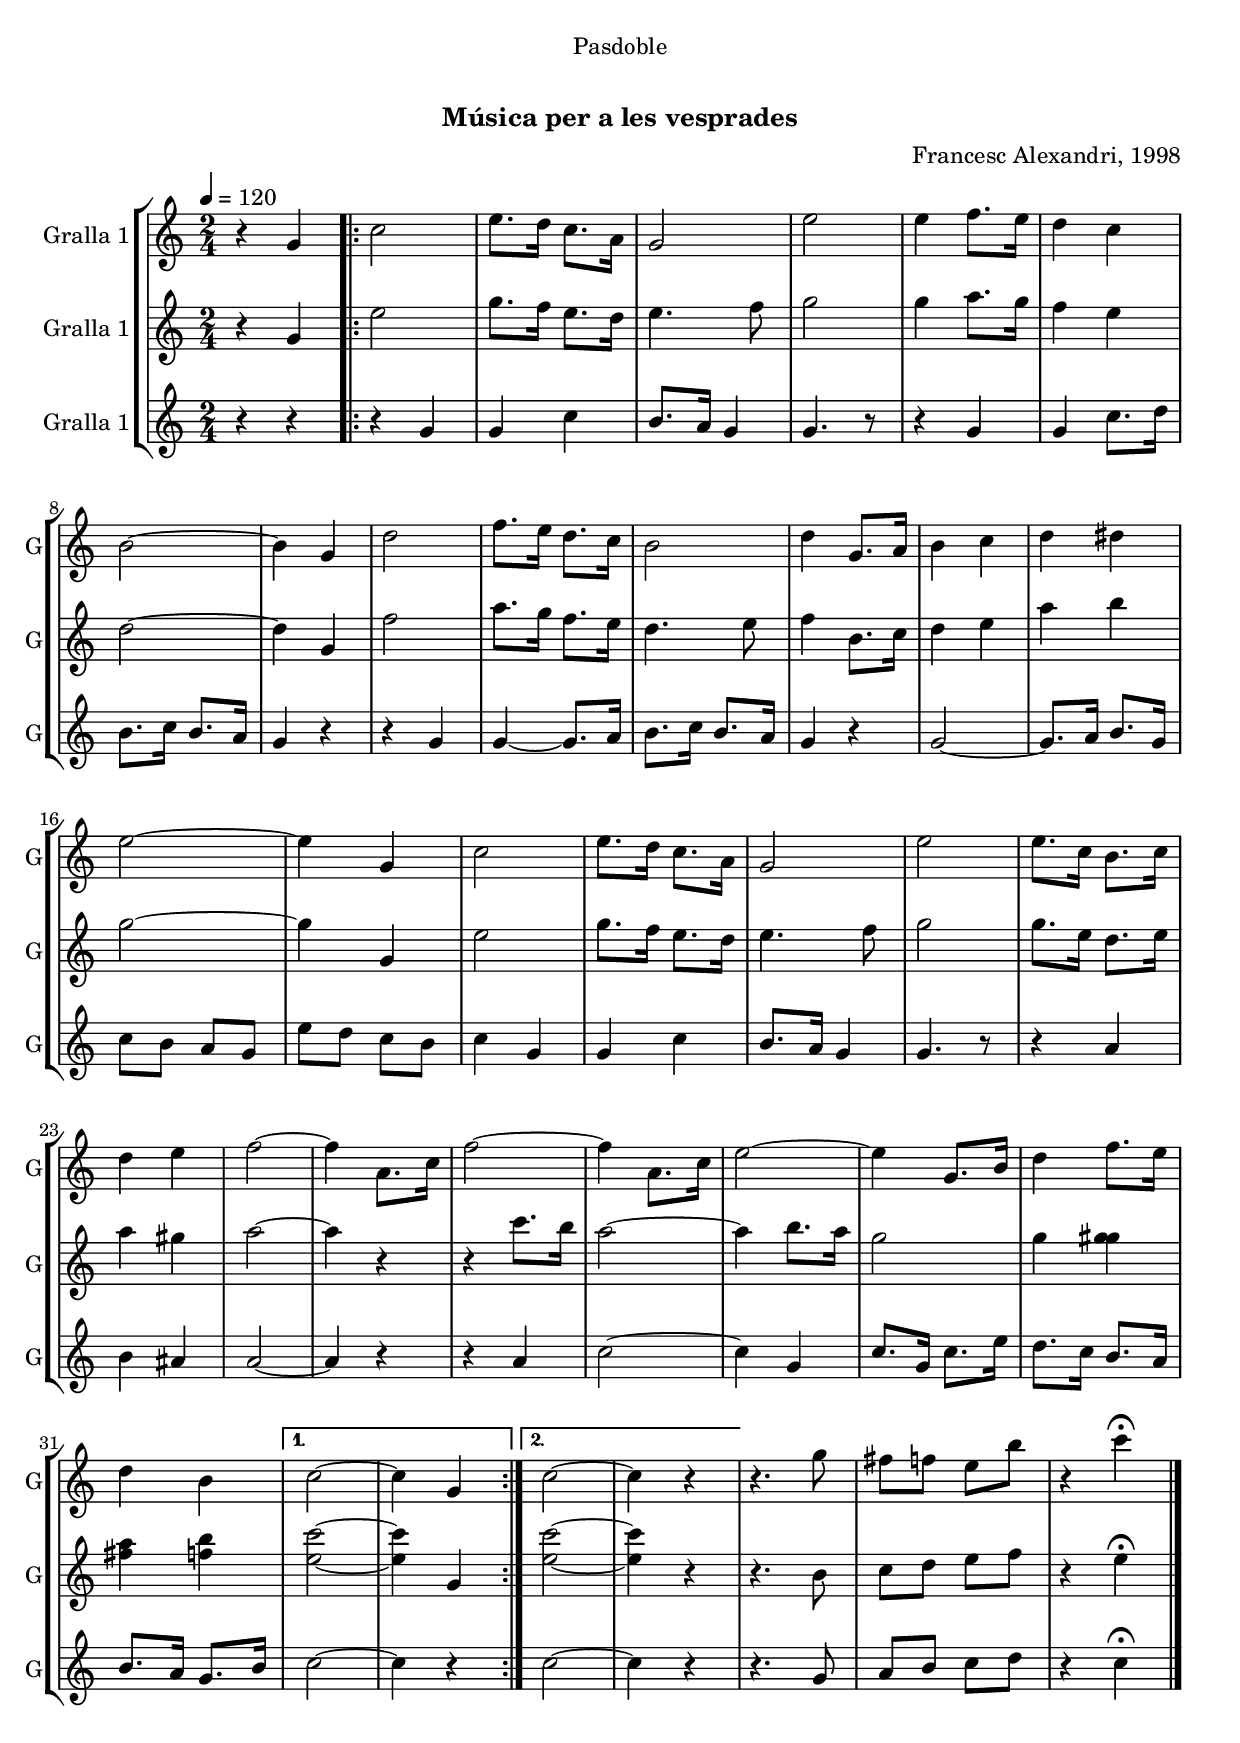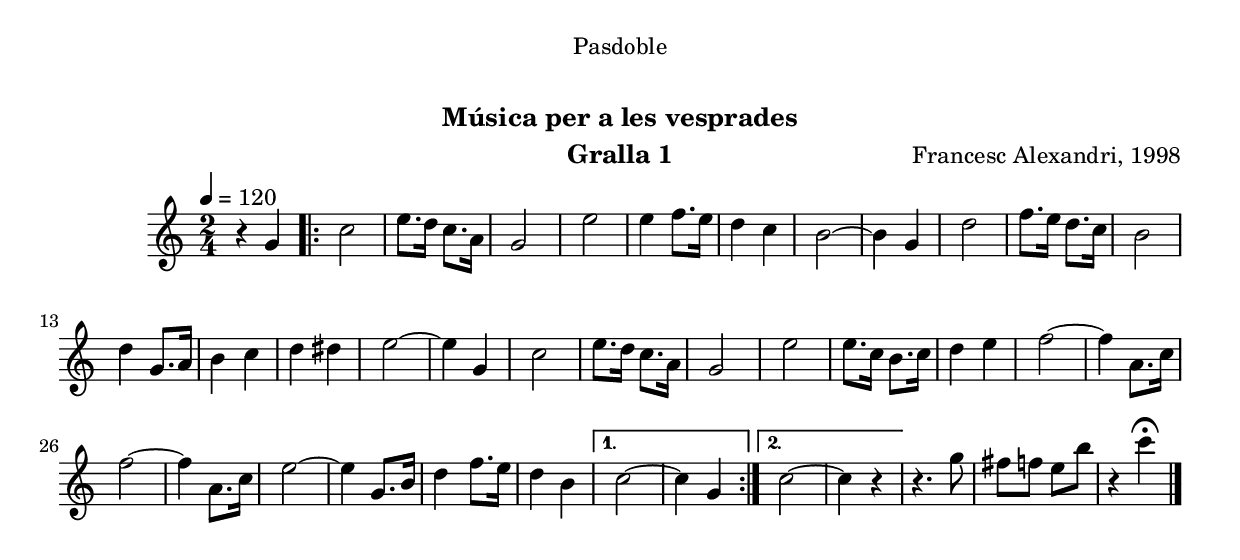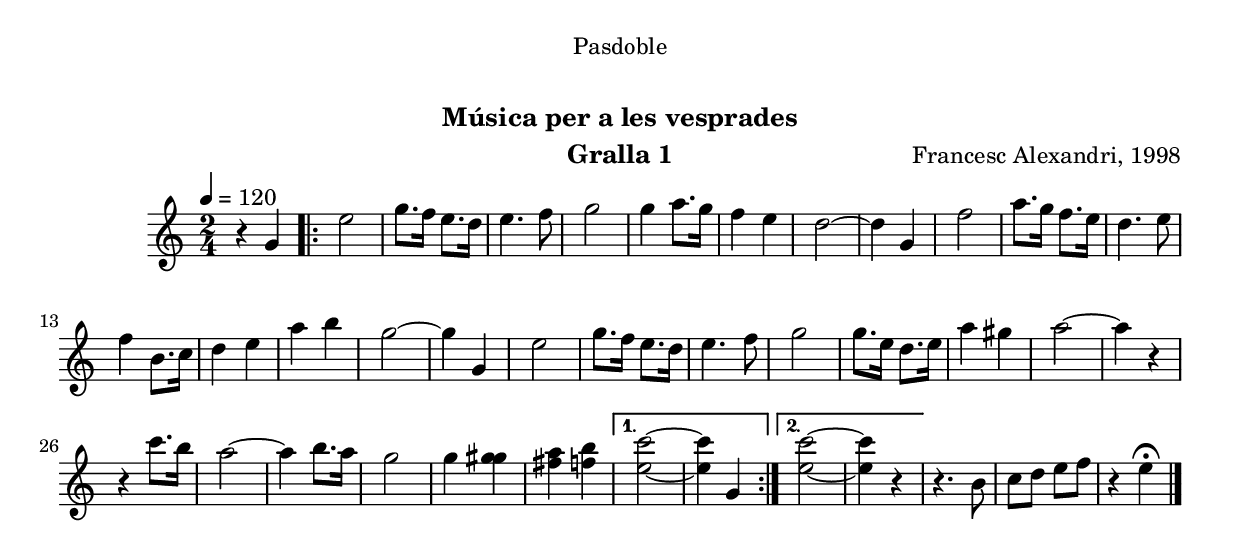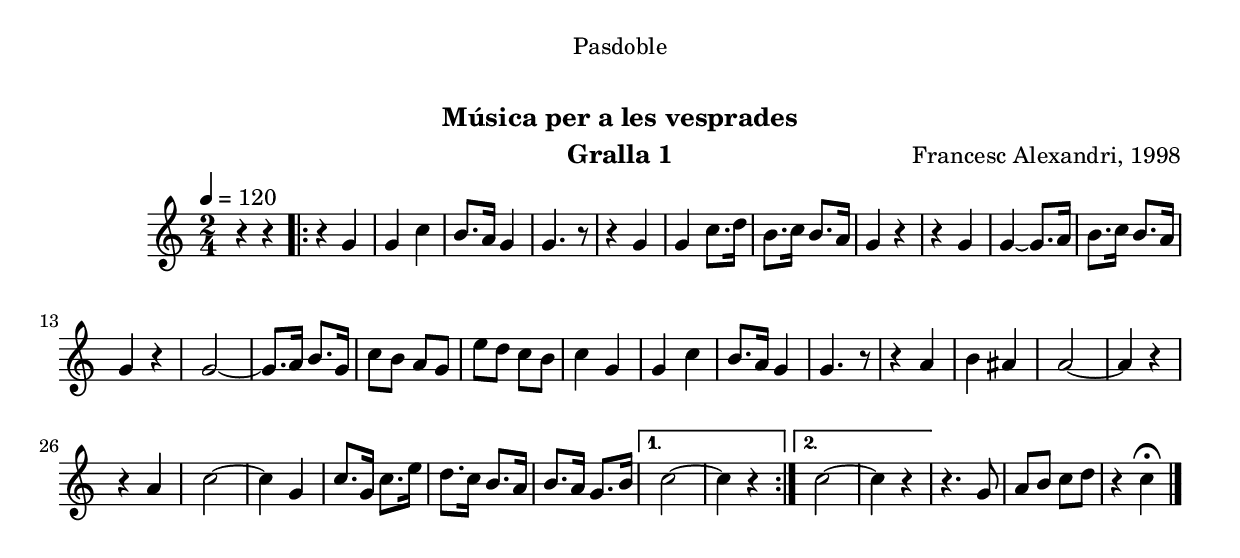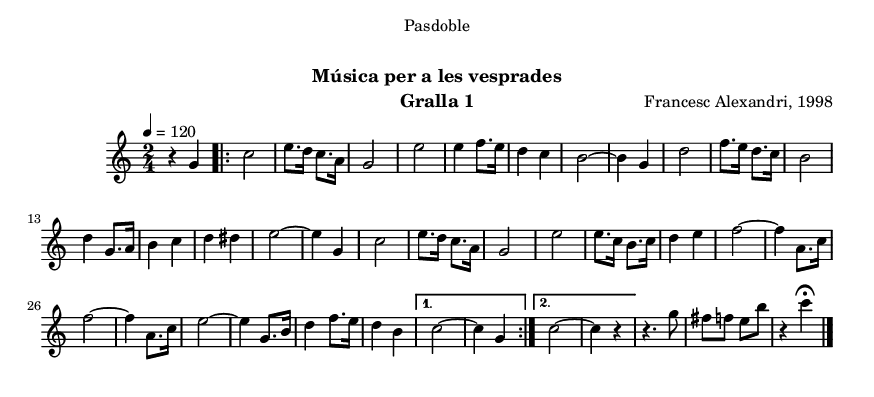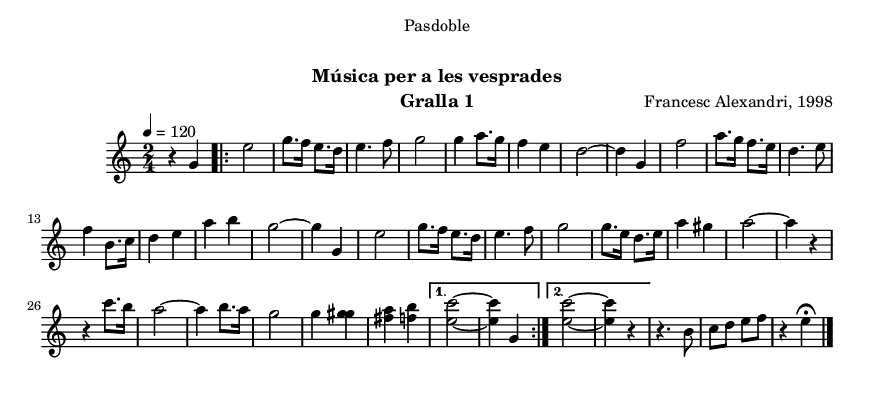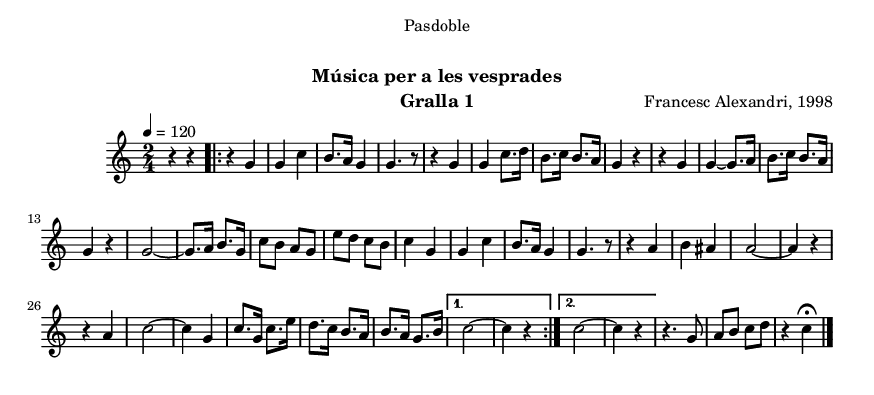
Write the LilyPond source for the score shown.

\version "2.16.0"

\header {
  dedication="Pasdoble"
  title="               "
  subtitle="Música per a les vesprades"
  subsubtitle=""
  poet=""
  meter=""
  piece=""
  composer="Francesc Alexandri, 1998"
  arranger=""
  opus=""
  instrument=""
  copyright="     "
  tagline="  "
}

liniaroAa =
\relative g'
{
  \tempo 4=120
  \clef treble
  \key c \major
  \time 2/4
  r4 g  |
  \repeat volta 2 { c2  |
  e8. d16 c8. a16  |
  g2  |
  %05
  e'2  |
  e4 f8. e16  |
  d4 c  |
  b2 ~  |
  b4 g  |
  %10
  d'2  |
  f8. e16 d8. c16  |
  b2  |
  d4 g,8. a16  |
  b4 c  |
  %15
  d4 dis  |
  e2 ~  |
  e4 g,  |
  c2  |
  e8. d16 c8. a16  |
  %20
  g2  |
  e'2  |
  e8. c16 b8. c16  |
  d4 e  |
  f2 ~  |
  %25
  f4 a,8. c16  |
  f2 ~  |
  f4 a,8. c16  |
  e2 ~  |
  e4 g,8. b16  |
  %30
  d4 f8. e16  |
  d4 b }
  \alternative { { c2 ~  |
  c4 g }
  { c2 ~  |
  %35
  c4 r } }
  r4. g'8  |
  fis8 f e b'  |
  r4 c\fermata  \bar "|."
}

liniaroAb =
\relative g'
{
  \tempo 4=120
  \clef treble
  \key c \major
  \time 2/4
  r4 g  |
  \repeat volta 2 { e'2  |
  g8. f16 e8. d16  |
  e4. f8  |
  %05
  g2  |
  g4 a8. g16  |
  f4 e  |
  d2 ~  |
  d4 g,  |
  %10
  f'2  |
  a8. g16 f8. e16  |
  d4. e8  |
  f4 b,8. c16  |
  d4 e  |
  %15
  a4 b  |
  g2 ~  |
  g4 g,  |
  e'2  |
  g8. f16 e8. d16  |
  %20
  e4. f8  |
  g2  |
  g8. e16 d8. e16  |
  a4 gis  |
  a2 ~  |
  %25
  a4 r  |
  r4 c8. b16  |
  a2 ~  |
  a4 b8. a16  |
  g2  |
  %30
  g4 <g gis>  |
  <fis a>4 <f b> }
  \alternative { { <e c'>2 ~ ~  |
  <e c'>4 g, }
  { <e' c'>2 ~ ~  |
  %35
  <e c'>4 r } }
  r4. b8  |
  c8 d e f  |
  r4 e\fermata  \bar "|."
}

liniaroAc =
\relative g'
{
  \tempo 4=120
  \clef treble
  \key c \major
  \time 2/4
  r4 r  |
  \repeat volta 2 { r4 g  |
  g4 c  |
  b8. a16 g4  |
  %05
  g4. r8  |
  r4 g  |
  g4 c8. d16  |
  b8. c16 b8. a16  |
  g4 r  |
  %10
  r4 g  |
  g4 ~ g8. a16  |
  b8. c16 b8. a16  |
  g4 r  |
  g2 ~  |
  %15
  g8. a16 b8. g16  |
  c8 b a g  |
  e'8 d c b  |
  c4 g  |
  g4 c  |
  %20
  b8. a16 g4  |
  g4. r8  |
  r4 a  |
  b4 ais  |
  a2 ~  |
  %25
  a4 r  |
  r4 a  |
  c2 ~  |
  c4 g  |
  c8. g16 c8. e16  |
  %30
  d8. c16 b8. a16  |
  b8. a16 g8. b16 }
  \alternative { { c2 ~  |
  c4 r }
  { c2 ~  |
  %35
  c4 r } }
  r4. g8  |
  a8 b c d  |
  r4 c\fermata  \bar "|."
}

\book {

\paper {
  print-page-number = false
}

\bookpart {
  \score {
    \new StaffGroup {
      \override Score.RehearsalMark #'self-alignment-X = #LEFT
      <<
        \new Staff \with {instrumentName = #"Gralla 1" shortInstrumentName = #"G"} \liniaroAa
        \new Staff \with {instrumentName = #"Gralla 1" shortInstrumentName = #"G"} \liniaroAb
        \new Staff \with {instrumentName = #"Gralla 1" shortInstrumentName = #"G"} \liniaroAc
      >>
    }
    \layout {}
  }\score { \unfoldRepeats
    \new StaffGroup {
      \override Score.RehearsalMark #'self-alignment-X = #LEFT
      <<
        \new Staff \with {instrumentName = #"Gralla 1" shortInstrumentName = #"G"} \liniaroAa
        \new Staff \with {instrumentName = #"Gralla 1" shortInstrumentName = #"G"} \liniaroAb
        \new Staff \with {instrumentName = #"Gralla 1" shortInstrumentName = #"G"} \liniaroAc
      >>
    }
    \midi {}
  }
}

\bookpart {
  \header {instrument="Gralla 1"}
  \score {
    \new StaffGroup {
      \override Score.RehearsalMark #'self-alignment-X = #LEFT
      <<
        \new Staff \liniaroAa
      >>
    }
    \layout {}
  }\score { \unfoldRepeats
    \new StaffGroup {
      \override Score.RehearsalMark #'self-alignment-X = #LEFT
      <<
        \new Staff \liniaroAa
      >>
    }
    \midi {}
  }
}

\bookpart {
  \header {instrument="Gralla 1"}
  \score {
    \new StaffGroup {
      \override Score.RehearsalMark #'self-alignment-X = #LEFT
      <<
        \new Staff \liniaroAb
      >>
    }
    \layout {}
  }\score { \unfoldRepeats
    \new StaffGroup {
      \override Score.RehearsalMark #'self-alignment-X = #LEFT
      <<
        \new Staff \liniaroAb
      >>
    }
    \midi {}
  }
}

\bookpart {
  \header {instrument="Gralla 1"}
  \score {
    \new StaffGroup {
      \override Score.RehearsalMark #'self-alignment-X = #LEFT
      <<
        \new Staff \liniaroAc
      >>
    }
    \layout {}
  }\score { \unfoldRepeats
    \new StaffGroup {
      \override Score.RehearsalMark #'self-alignment-X = #LEFT
      <<
        \new Staff \liniaroAc
      >>
    }
    \midi {}
  }
}

}

\book {

\paper {
  print-page-number = false
  #(set-paper-size "a6landscape")
  #(layout-set-staff-size 14)
}

\bookpart {
  \header {instrument="Gralla 1"}
  \score {
    \new StaffGroup {
      \override Score.RehearsalMark #'self-alignment-X = #LEFT
      <<
        \new Staff \liniaroAa
      >>
    }
    \layout {}
  }
}

\bookpart {
  \header {instrument="Gralla 1"}
  \score {
    \new StaffGroup {
      \override Score.RehearsalMark #'self-alignment-X = #LEFT
      <<
        \new Staff \liniaroAb
      >>
    }
    \layout {}
  }
}

\bookpart {
  \header {instrument="Gralla 1"}
  \score {
    \new StaffGroup {
      \override Score.RehearsalMark #'self-alignment-X = #LEFT
      <<
        \new Staff \liniaroAc
      >>
    }
    \layout {}
  }
}

}

